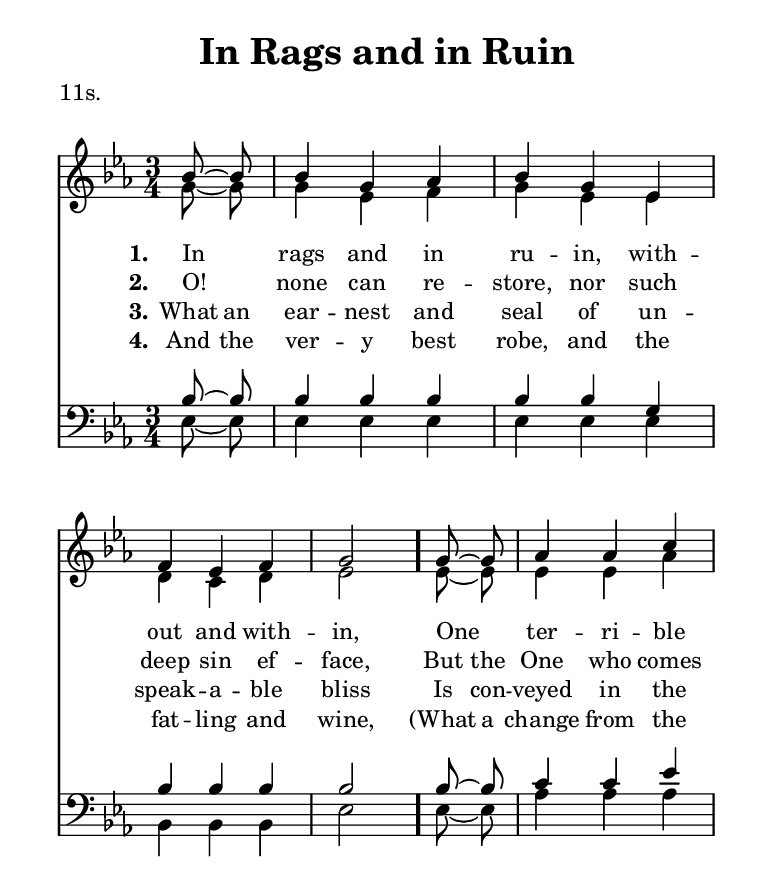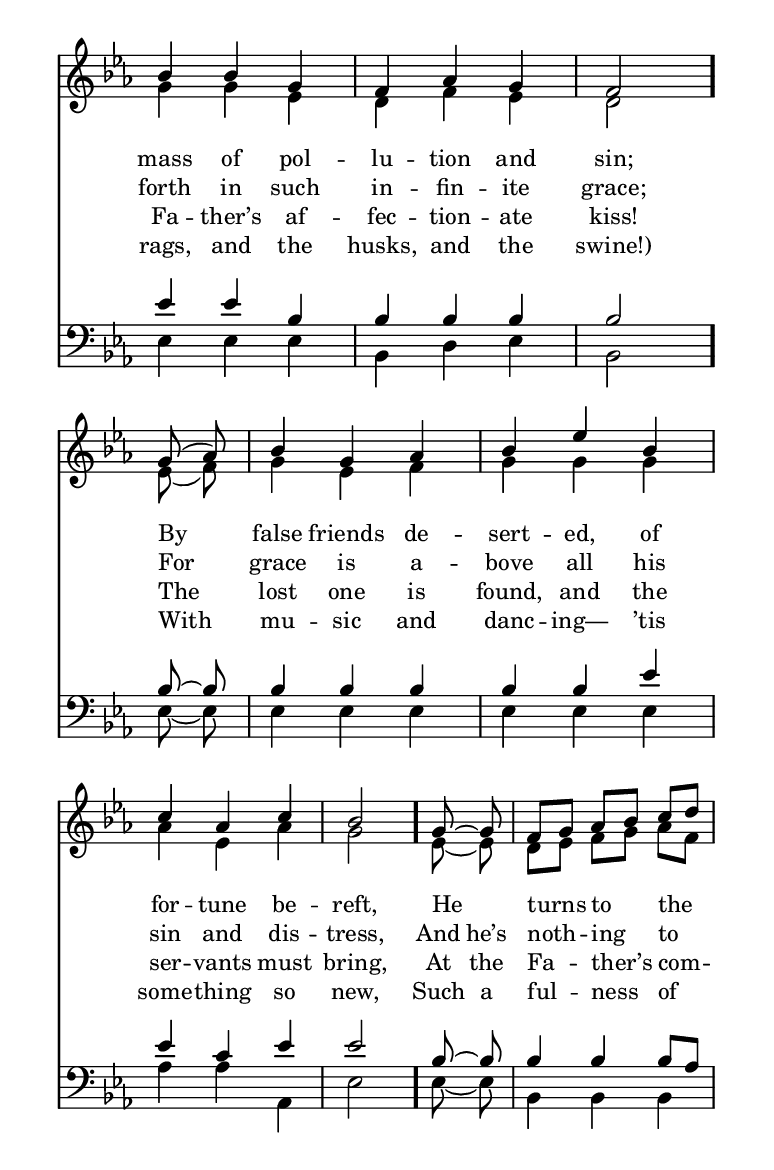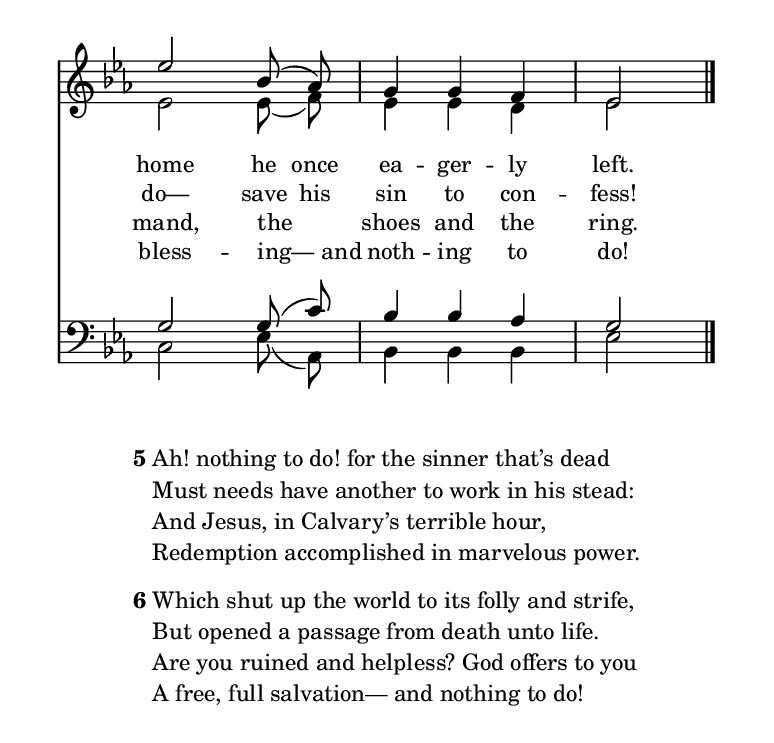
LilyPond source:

\include "common/global.ily"
\paper {
  \include "common/paper.ily"
  ragged-bottom = ##t
  ragged-last-bottom = ##t
  %systems-per-page = #(cond (is-eogsized 3) (#t #f))
  page-count = ##f
}

\header{
  hymnnumber = "26"
  title = "In Rags and in Ruin"
  tunename = "Comfort"
  meter = "11s."
  %poet = ""
  %composer = ""
  %copyright = ""
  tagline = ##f
}

% for fermata in MIDI
ta = { \tempo 4=90 }
tb = { \tempo 4=45 }

patternAA = { c8 ~ c8 | c4 c4 c4 | c4 c4 c4 | c4 c4 c4 | c2 }
patternAB = { c8( c8) | c4 c4 c4 | c4 c4 c4 | c4 c4 c4 | c2 }

patternBA = { c8 ~ c8 | c8[ c8] c8[ c8] c8[ c8] | c2 c8( c8) | c4 c4 c4 | c2 }
patternBB = { c8 ~ c8 | c4      c4      c8[ c8] | c2 c8( c8) | c4 c4 c4 | c2 }
patternBC = { c8 ~ c8 | c4      c4      c4      | c2 c8( c8) | c4 c4 c4 | c2 }

global = {
  \include "common/overrides.ily"
  \override Staff.TimeSignature.style = #'()
  \time 3/4
  \override Score.MetronomeMark.transparent = ##t % hide all fermata changes too
  \ta
  \key ees \major
  \partial 4
  \autoBeamOff
}

notesSoprano = {
\global
\relative c'' {

  \changePitch \patternAA { bes bes | bes g aes       | bes g ees   | f ees f | g   }
  \changePitch \patternAA { g g     | aes aes c       | bes bes g   | f aes g | f   }
  \changePitch \patternAB { g aes   | bes g aes       | bes ees bes | c aes c | bes }
  \changePitch \patternBA { g g     | f g aes bes c d | ees bes aes | g g f   | ees }

  \bar "|."

}
}

notesAlto = {
\global
\relative e' {

  \changePitch \patternAA { g g     | g ees f         | g ees ees | d c d       | ees }
  \changePitch \patternAA { ees ees | ees ees aes     | g g ees   | d f ees     | d   }
  \changePitch \patternAB { ees f   | g ees f         | g g g     | aes ees aes | g   }
  \changePitch \patternBA { ees ees | d ees f g aes f | ees ees f | ees ees d   | ees }

}
}

notesTenor = {
\global
\relative a {

  \changePitch \patternAA { bes bes | bes bes bes     | bes bes g   | bes bes bes | bes }
  \changePitch \patternAA { bes bes | c c ees         | ees ees bes | bes bes bes | bes }
  \changePitch \patternAA { bes bes | bes bes bes     | bes bes ees | ees c ees   | ees }
  \changePitch \patternBB { bes bes | bes bes bes aes | g g c       | bes bes aes | g   }

}
}

notesBass = {
\global
\relative f {

  \changePitch \patternAA { ees ees | ees ees ees | ees ees ees | bes bes bes  | ees  }
  \changePitch \patternAA { ees ees | aes aes aes | ees ees ees | bes d ees    | bes  }
  \changePitch \patternAA { ees ees | ees ees ees | ees ees ees | aes aes aes, | ees' }
  \changePitch \patternBC { ees ees | bes bes bes | c ees aes,  | bes bes bes  | ees  }

}
}

wordsA = \lyricmode {
\set stanza = "1."

In rags and in ru -- in, with -- out and with -- in, \bar "."
One ter -- ri -- ble mass of pol -- lu -- tion and sin; \bar "."
By false friends de -- sert -- ed, of for -- tune be -- reft, \bar "."
He turns to the home { \mon } he once { \moff } ea -- ger -- ly left. \bar "."

}

wordsB = \lyricmode {
\set stanza = "2."

O! none can re -- store, nor such deep sin ef -- face,
{ \mon } But the { \moff } One who comes forth in such in -- fin -- ite grace;
For grace is a -- bove all his sin and dis -- tress,
{ \mon } And he’s { \moff } noth -- ing to do— { \mon } save his { \moff } sin to con -- fess!

}

wordsC = \lyricmode {
\set stanza = "3."

{ \mon } What an { \moff } ear -- nest and seal of un -- speak -- a -- ble bliss
{ \mon } Is con -- veyed { \moff } in the Fa -- ther’s af -- fec -- tion -- ate kiss!
The lost one is found, and the ser -- vants must bring,
{ \mon } At the { \moff } Fa -- ther’s com -- mand, the shoes and the ring.

}

wordsD = \lyricmode {
\set stanza = "4."

{ \mon } And the { \moff } ver -- y best robe, and the fat -- ling and wine,
{ \mon } (What a { \moff } change from the rags, and the husks, and the swine!)
With mu -- sic and danc -- ing— ’tis some -- thing so new,
{ \mon } Such a { \moff } ful -- ness of bless -- ing— and noth -- ing to do!

}

wordsE = \markuplist {

\line { Ah! nothing to do! for the sinner that’s dead }
\line { Must needs have another to work in his stead: }
\line { And Jesus, in Calvary’s terrible hour,        }
\line { Redemption accomplished in marvelous power.   }

}

wordsF = \markuplist {

\line { Which shut up the world to its folly and strife, }
\line { But opened a passage from death unto life.       }
\line { Are you ruined and helpless? God offers to you   }
\line { A free, full salvation— and nothing to do!       }

}

\score {
  \context ChoirStaff <<
    \context Staff = upper <<
      \set ChoirStaff.systemStartDelimiter = #'SystemStartBar
      \context Voice  = sopranos { \voiceOne << \notesSoprano >> }
      \context Voice  = altos { \voiceTwo << \notesAlto >> }
      \context Lyrics = one   \lyricsto sopranos \wordsA
      \context Lyrics = two   \lyricsto sopranos \wordsB
      \context Lyrics = three \lyricsto sopranos \wordsC
      \context Lyrics = four  \lyricsto sopranos \wordsD
      %\context Lyrics = five  \lyricsto sopranos \wordsE
    >>
    \context Staff = men <<
      \clef bass
      \context Voice  = tenors { \voiceOne << \notesTenor >> }
      \context Voice  = basses { \voiceTwo << \notesBass >> }
    >>
  >>
  \layout {
    \include "common/layout.ily"
  }
  \midi{
    \include "common/midi.ily"
  }
}

\markup { \fill-line { \column {
  \line{ \bold 5 \column { \wordsE } } \combine \null \vspace #0.4
  \line{ \bold 6 \column { \wordsF } } %\combine \null \vspace #0.4
} } }

\version "2.18.0"  % necessary for upgrading to future LilyPond versions.

% vi:set et ts=2 sw=2 ai nocindent syntax=lilypond:
